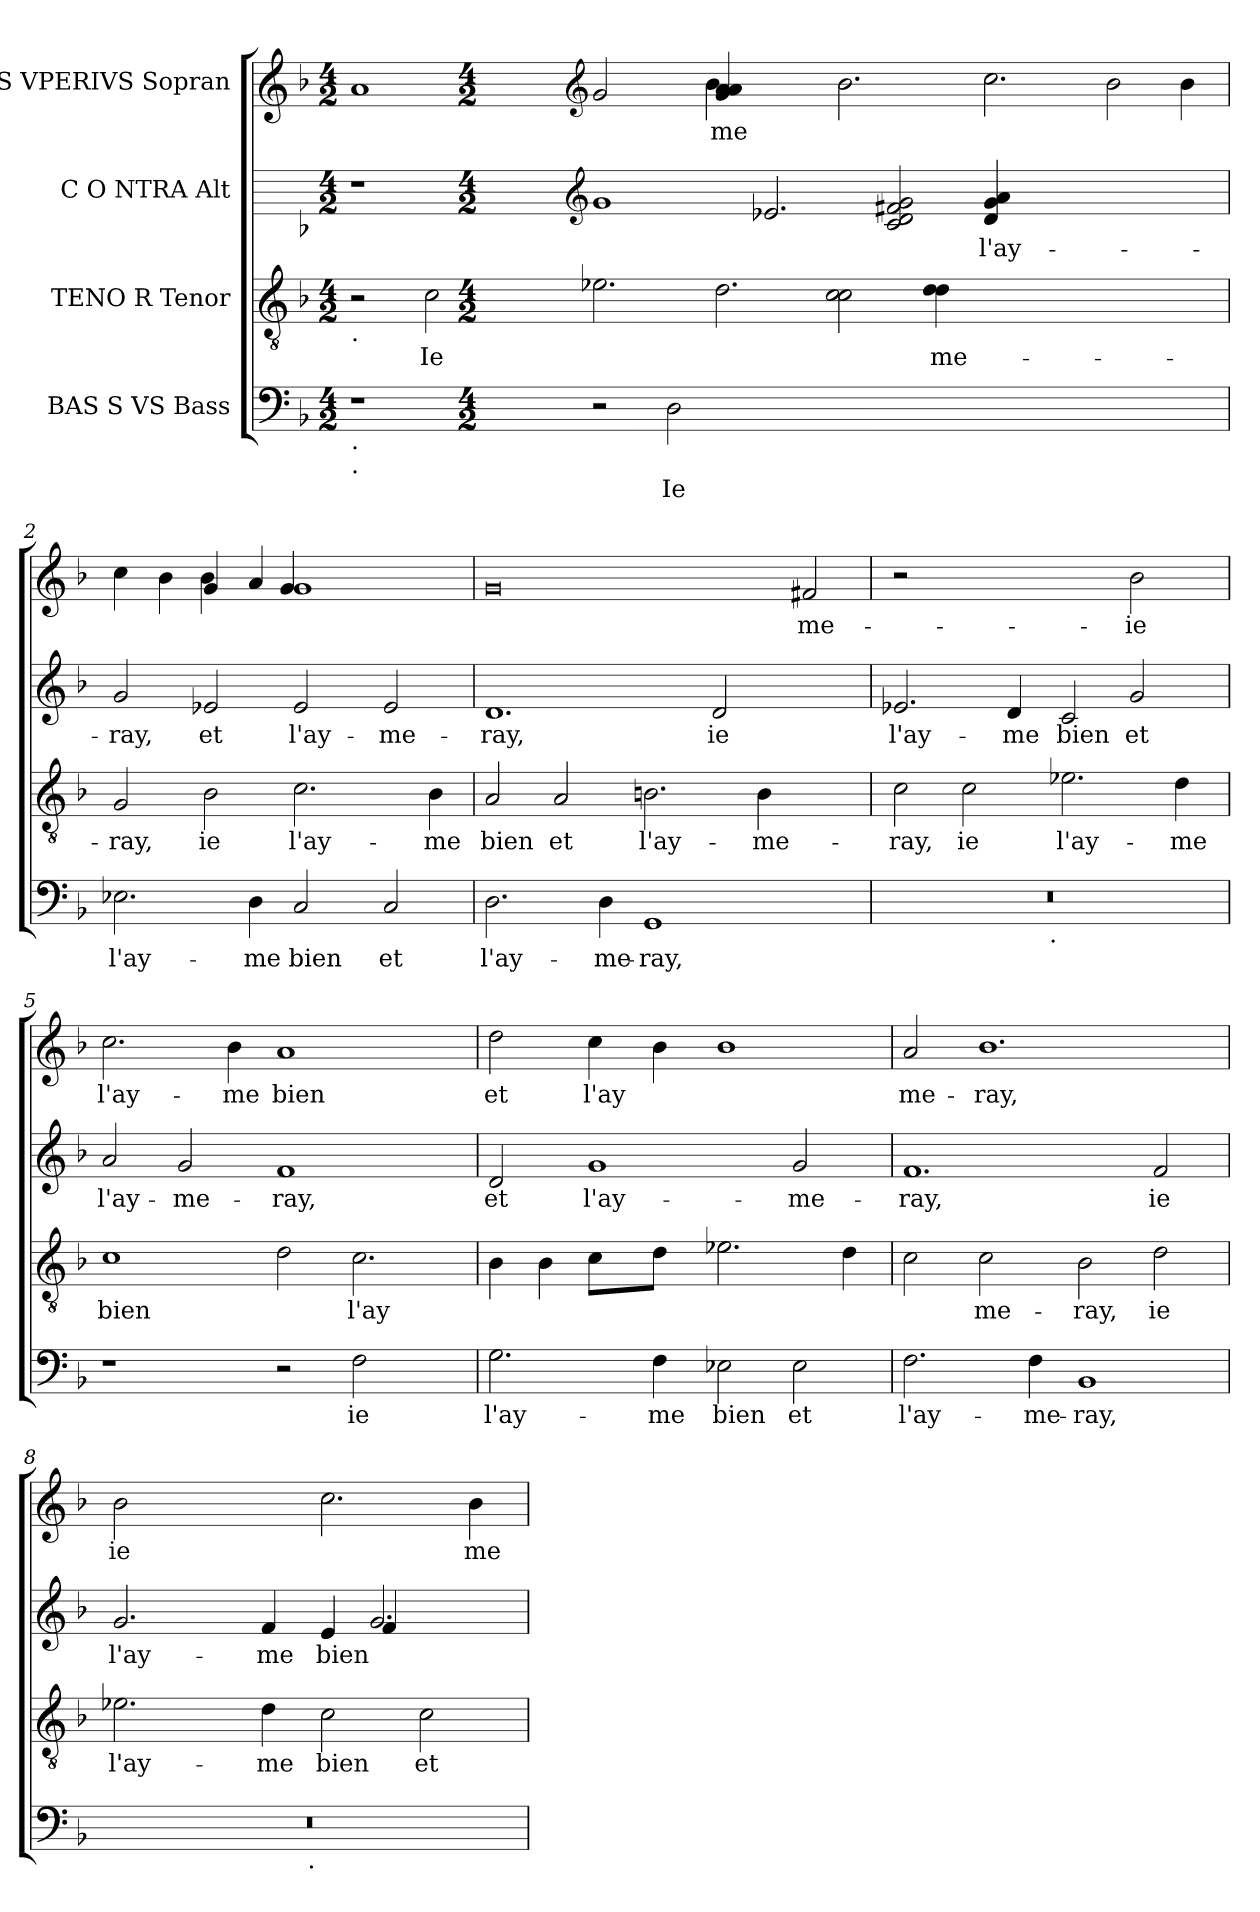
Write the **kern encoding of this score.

**kern	**text	**kern	**text	**kern	**text	**kern	**text
*part4	*part4	*part3	*part3	*part2	*part2	*part1	*part1
*staff4	*staff4	*staff3	*staff3	*staff2	*staff2	*staff1	*staff1
*I"BAS S VS  Bass	*	*I"TENO R  Tenor	*	*I"C O NTRA  Alt	*	*I"S VPERIVS  Sopran	*
!!LO:PB:g=z
*stria5	*	*stria5	*	*stria5	*	*stria5	*
*clefF4	*	*clefGv2	*	*	*	*	*
*k[b-]	*	*k[b-]	*	*k[b-]	*	*k[b-]	*
*F:	*	*F:	*	*F:	*	*F:	*
*M4/2	*	*M4/2	*	*M4/2	*	*M4/2	*
=1	=1	=1	=1	=1	=1	=1	=1
*	*	*	*	*	*	*^	*
*	*	*	*	*	*	*	*^	*
!	!	!LO:TX:b:t=.	!	!	!	!	!	!	!
!LO:TX:b:t=.	!	!	!	!	!	!	!	!	!
!LO:TX:b:t=.	!	!	!	!	!	!	!	!	!
1r	.	2r	.	1r	.	1a	1..ryy	1..ryy	.
!	!	!	!LO:LY:b:cj	!	!	!	!	!	!
.	.	2c\	Ie	.	.	.	.	.	.
*	*	*	*	*clefG2	*	*clefG2	*	*	*
*M4/2	*	*M4/2	*	*M4/2	*	*M4/2	*	*	*
!	!	!	!	!	!	!LO:N:vis=2	!	!	!
2r	.	2.e-X\	.	1g	.	1.g	.	.	.
!	!LO:LY:b:cj	!	!	!	!	!	!	!	!
2D\	Ie	.	.	.	.	.	.	.	.
!	!	!	!	!	!	!	!	!	!LO:LY:b:cj
.	.	2.d\	.	.	.	.	4a/ 4a/ 4a/ 4g/	4b-\	me
0ryy	.	.	.	2.e-X/	.	.	1ryy	1ryy	.
.	.	2c\ 2c\	.	.	.	2.b-\	.	.	.
.	.	.	.	2g/ 2d/ 2c/ 2f#/	.	.	.	.	.
!	!	!	!LO:LY:b:cj	!	!	!	!	!	!
.	.	4d\ 4d\	me-	.	.	.	1..ryy	1..ryy	.
!	!	!	!	!	!LO:LY:b:cj	!	!	!	!
.	.	1.ryy	.	4a/ 4d/ 4g/	l'ay-	2.cc\	.	.	.
.	.	.	.	1ryy	.	.	.	.	.
2.ryy	.	.	.	.	.	2b-\	.	.	.
.	.	.	.	4ryy	.	4b-\	.	.	.
*	*	*	*	*	*	*v	*v	*v	*
!!LO:LB:g=z
=2	=2	=2	=2	=2	=2	=2	=2
!	!LO:LY:b:cj	!	!LO:LY:b:cj	!	!LO:LY:b:cj	!	!LO:LY:b:cj
*	*	*	*	*	*	*^	*
2.E-X\	l'ay-	2G/	-ray,	2g/	-ray,	4cc\	2ryy	.
!	!	!	!	!	!	!	!	!LO:LY:b:cj
.	.	.	.	.	.	4b-\	.	.
!	!	!	!LO:LY:b:cj	!	!LO:LY:b:cj	!	!	!LO:LY:b:cj
.	.	2B-\	ie	2e-X/	et	4g/	4b-\	.
!	!LO:LY:b:cj	!	!	!	!	!	!	!LO:LY:b:cj
4D\	-me	.	.	.	.	4a/	4ryy	.
!	!LO:LY:b:cj	!	!LO:LY:b:cj	!	!LO:LY:b:cj	!	!	!LO:LY:b:cj
2C/	bien	2.c\	l'ay-	2e-/	l'ay-	1g	4g/	.
.	.	.	.	.	.	.	2.ryy	.
!	!LO:LY:b:cj	!	!	!	!LO:LY:b:cj	!	!	!
2C/	et	.	.	2e-/	-me-	.	.	.
!	!	!	!LO:LY:b:cj	!	!	!	!	!
.	.	4B-\	-me	.	.	.	.	.
*	*	*	*	*	*	*v	*v	*
=3	=3	=3	=3	=3	=3	=3	=3
!	!LO:LY:b:cj	!	!LO:LY:b:cj	!	!LO:LY:b:cj	!	!
2.D\	l'ay-	2A/	bien	1.d	-ray,	0g	.
!	!	!	!LO:LY:b:cj	!	!	!	!
.	.	2A/	et	.	.	.	.
!	!LO:LY:b:cj	!	!	!	!	!	!
4D\	-me-	.	.	.	.	.	.
!	!LO:LY:b:cj	!	!LO:LY:b:cj	!	!	!	!
1GG	-ray,	2.Bn\	l'ay-	.	.	.	.
!	!	!	!	!	!LO:LY:b:cj	!	!
.	.	.	.	2d/	ie	.	.
!	!	!	!LO:LY:b:cj	!	!	!	!
.	.	4B\	-me-	.	.	.	.
!	!	!	!	!	!	!	!LO:LY:b:cj
2ryy	.	2ryy	.	2ryy	.	2f#/	me-
=4	=4	=4	=4	=4	=4	=4	=4
!	!	!	!LO:LY:b:cj	!	!LO:LY:b:cj	!	!
*^	*	*	*	*	*	*	*
0r	2ryy	.	2c\	-ray,	2.e-X/	l'ay-	2r	.
!	!	!	!	!LO:LY:b:cj	!	!	!	!
.	4...ryy	.	2c\	ie	.	.	1ryy	.
!	!	!	!	!	!	!LO:LY:b:cj	!	!
.	.	.	.	.	4d/	-me	.	.
!	!LO:TX:b:t=.	!	!	!	!	!	!	!
.	1ryy	.	.	.	.	.	.	.
!	!	!	!	!LO:LY:b:cj	!	!LO:LY:b:cj	!	!
.	.	.	2.e-X\	l'ay-	2c/	bien	.	.
!	!	!	!	!	!	!LO:LY:b:cj	!	!LO:LY:b:cj
.	.	.	.	.	2g/	et	2b-\	-ie
!	!	!	!	!LO:LY:b:cj	!	!	!	!
.	.	.	4d\	-me	.	.	.	.
.	32ryy	.	.	.	.	.	.	.
=5	=5	=5	=5	=5	=5	=5	=5	=5
!	!	!	!	!LO:LY:b:cj	!	!LO:LY:b:cj	!	!LO:LY:b:cj
*v	*v	*	*	*	*	*	*	*
1r	.	1c	bien	2a/	l'ay-	2.cc\	l'ay-
!	!	!	!	!	!LO:LY:b:cj	!	!
.	.	.	.	2g/	-me-	.	.
!	!	!	!	!	!	!	!LO:LY:b:cj
.	.	.	.	.	.	4b-\	-me
!	!	!	!	!	!LO:LY:b:cj	!	!LO:LY:b:cj
2r	.	2d\	.	1f	-ray,	1a	bien
!	!LO:LY:b:cj	!	!LO:LY:b:cj	!	!	!	!
2F\	ie	2.c\	l'ay-	.	.	.	.
4ryy	.	.	.	4ryy	.	4ryy	.
=6	=6	=6	=6	=6	=6	=6	=6
!	!LO:LY:b:cj	!	!LO:LY:b:cj	!	!LO:LY:b:cj	!	!LO:LY:b:cj
2.G\	l'ay-	4B-\	--	2d/	et	2dd\	et
!	!	!	!LO:LY:b:cj	!	!	!	!
.	.	4B-\	--	.	.	.	.
!	!	!	!LO:LY:b:cj	!	!LO:LY:b:cj	!	!LO:LY:b:cj
.	.	8c\L	--	1g	l'ay-	4cc\	l'ay-
.	.	8ryy	.	.	.	.	.
!	!LO:LY:b:cj	!	!LO:LY:b:cj	!	!	!	!LO:LY:b:cj
4F\	-me	8d\J	--	.	.	4b-\	--
.	.	8ryy	.	.	.	.	.
!	!LO:LY:b:cj	!	!	!	!	!	!LO:LY:b:cj
2E-X\	bien	2.e-X\	.	.	.	1b-	--
!	!LO:LY:b:cj	!	!	!	!LO:LY:b:cj	!	!
2E-\	et	.	.	2g/	-me-	.	.
!	!	!	!LO:LY:b:cj	!	!	!	!
.	.	4d\	--	.	.	.	.
!!LO:PB:g=z
=7	=7	=7	=7	=7	=7	=7	=7
!	!LO:LY:b:cj	!	!LO:LY:b:cj	!	!LO:LY:b:cj	!	!LO:LY:b:cj
2.F\	l'ay-	2c\	--	1.f	-ray,	2a/	-me-
!	!	!	!LO:LY:b:cj	!	!	!	!LO:LY:b:cj
.	.	2c\	-me-	.	.	1.b-	-ray,
!	!LO:LY:b:cj	!	!	!	!	!	!
4F\	-me-	.	.	.	.	.	.
!	!LO:LY:b:cj	!	!LO:LY:b:cj	!	!	!	!
1BB-	-ray,	2B-\	-ray,	.	.	.	.
!	!	!	!LO:LY:b:cj	!	!LO:LY:b:cj	!	!
.	.	2d\	ie	2f/	ie	.	.
=8	=8	=8	=8	=8	=8	=8	=8
!	!	!	!LO:LY:b:cj	!	!LO:LY:b:cj	!	!LO:LY:b:cj
*^	*	*	*	*^	*	*	*
0r	2ryy	.	2.e-X\	l'ay-	2.g/	4ryy	l'ay-	2b-\	ie
*	*	*	*	*	*v	*v	*	*	*
.	4...ryy	.	.	.	.	.	2ryy	.
!	!	!	!	!LO:LY:b:cj	!	!LO:LY:b:cj	!	!
.	.	.	4d\	-me	4f/	-me	.	.
*	*	*	*	*	*^	*	*	*
!	!LO:TX:b:t=.	!	!	!	!	!	!	!	!
.	1ryy	.	.	.	.	.	.	.	.
!	!	!	!	!LO:LY:b:cj	!	!	!LO:LY:b:cj	!	!
*	*	*	*	*	*v	*v	*	*	*
.	.	.	2c\	bien	4e/	bien	2.cc\	.
*	*	*	*	*	*^	*	*	*
!	!	!	!	!	!	!	!LO:LY:b:cj	!	!
.	.	.	.	.	2.g/	4f/	.	.	.
!	!	!	!	!LO:LY:b:cj	!	!	!	!	!
.	.	.	2c\	et	.	2ryy	.	.	.
!	!	!	!	!	!	!	!	!	!LO:LY:b:cj
.	.	.	.	.	.	.	.	4b-\	me
.	32ryy	.	.	.	.	.	.	.	.
*v	*v	*	*	*	*v	*v	*	*	*
=	=	=	=	=	=	=	=
*-	*-	*-	*-	*-	*-	*-	*-
